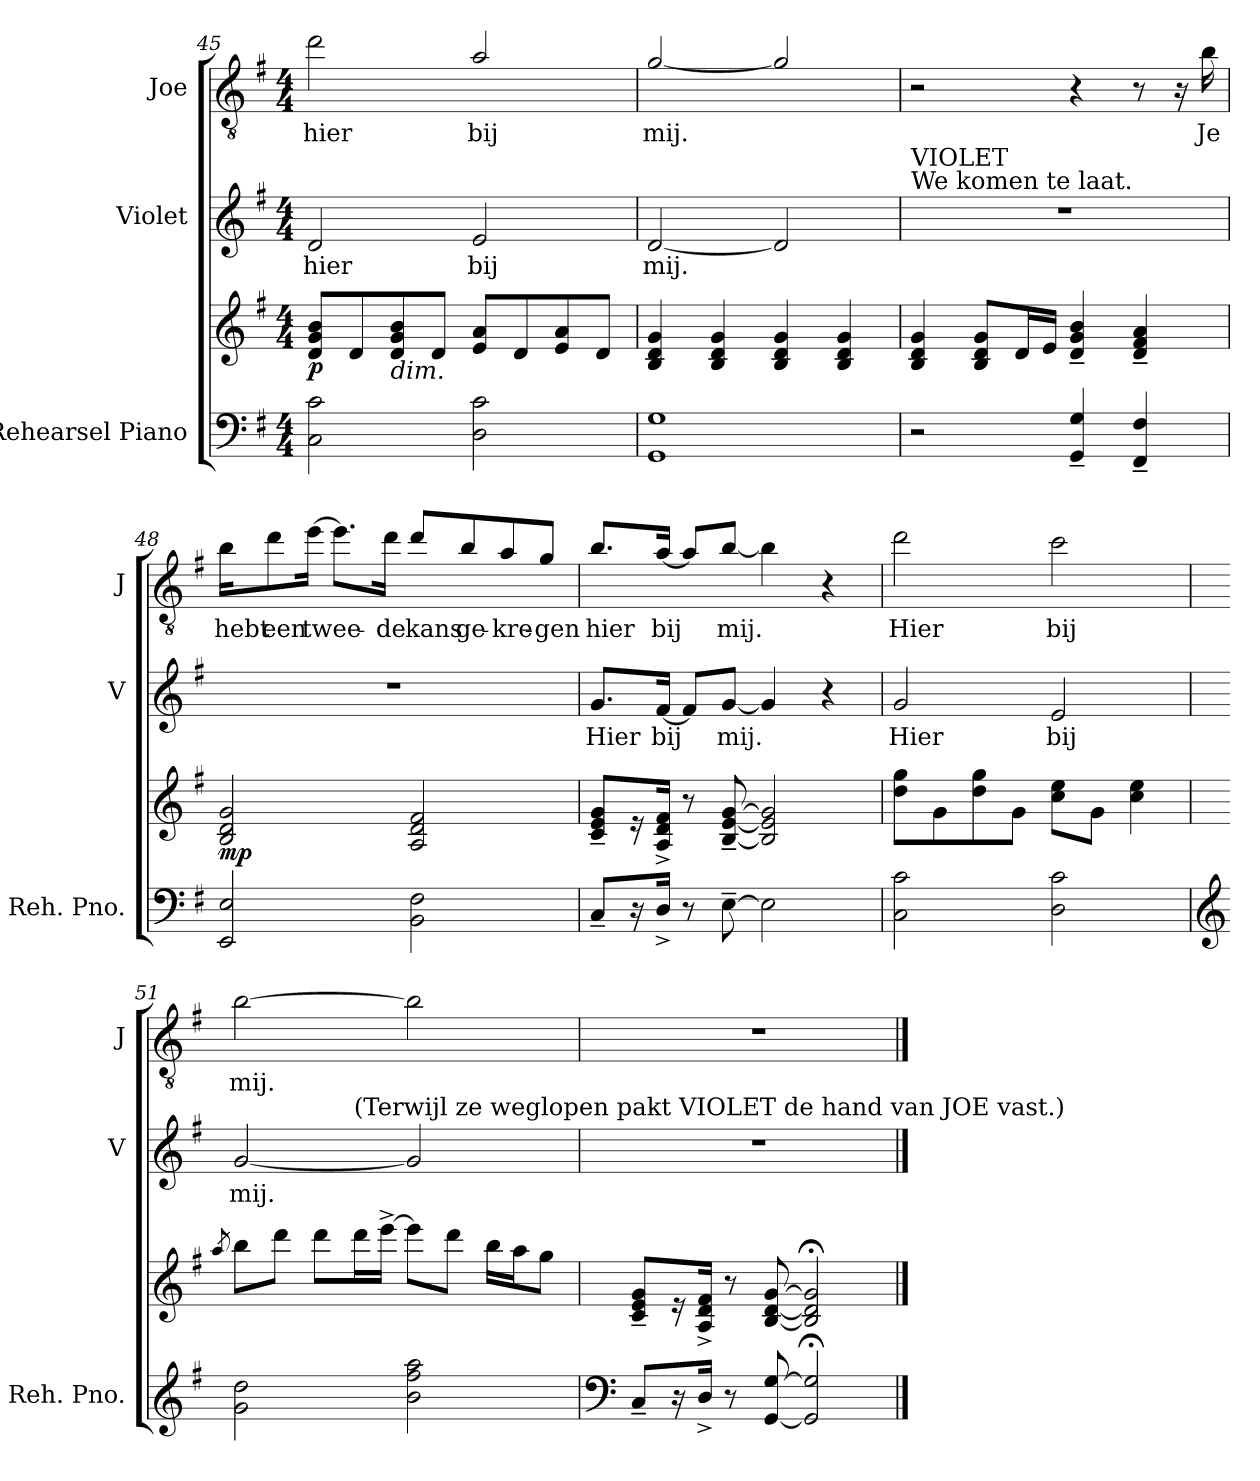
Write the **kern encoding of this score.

**kern	**kern	**dynam	**kern	**text	**kern	**text
*part3	*part3	*part3	*part2	*part2	*part1	*part1
*staff4	*staff3	*staff3/4	*staff2	*staff2	*staff1	*staff1
*I"Rehearsel Piano	*	*	*I"Violet	*	*I"Joe	*
*I'Reh. Pno.	*	*	*I'V	*	*I'J	*
*clefF4	*clefG2	*	*clefG2	*	*clefGv2	*
*	*	*	*	*	*ITrd8c14	*
*k[f#]	*k[f#]	*	*k[f#]	*	*k[f#]	*
*G:	*G:	*	*G:	*	*G:	*
*M4/4	*M4/4	*	*M4/4	*	*M4/4	*
=45	=45	=45	=45	=45	=45	=45
!	!	!LO:DY:b	!	!LO:LY:b	!	!LO:LY:b
2C\ 2c\	8d/ 8g/ 8b/L	p	2d/	hier	2d\	hier
.	8d/	.	.	.	.	.
!	!LO:TX:b:i:t=dim.	!	!	!	!	!
.	8d/ 8g/ 8b/	.	.	.	.	.
.	8d/J	.	.	.	.	.
!	!	!	!	!LO:LY:b	!	!LO:LY:b
2D\ 2c\	8e/ 8a/L	.	2e/	bij	2A/	bij
.	8d/	.	.	.	.	.
.	8e/ 8a/	.	.	.	.	.
.	8d/J	.	.	.	.	.
=46	=46	=46	=46	=46	=46	=46
!	!	!	!	!LO:LY:b	!	!LO:LY:b
1GG 1G	4B/ 4d/ 4g/	.	[2d/	mij.	[2G/	mij.
.	4B/ 4d/ 4g/	.	.	.	.	.
.	4B/ 4d/ 4g/	.	2d/]	.	2G/]	.
.	4B/ 4d/ 4g/	.	.	.	.	.
!!LO:LB:g=z
=47	=47	=47	=47	=47	=47	=47
!	!	!	!LO:TX:a:t=VIOLET\nWe komen te laat.	!	!	!
2r	4B/ 4d/ 4g/	.	1r	.	2r	.
.	8B/ 8d/ 8g/L	.	.	.	.	.
.	16d/L	.	.	.	.	.
.	16e/JJ	.	.	.	.	.
4GG/~< 4G/~<	4d/~< 4g/~< 4b/~<	.	.	.	4r	.
4FF#/~< 4F#/~<	4d/~< 4f#/~< 4a/~<	.	.	.	8r	.
.	.	.	.	.	16r	.
!	!	!	!	!	!	!LO:LY:b
.	.	.	.	.	16B\	Je
=48	=48	=48	=48	=48	=48	=48
!	!	!LO:DY:b	!	!	!	!LO:LY:b
2EE/ 2E/	2B/ 2d/ 2g/	mp	1r	.	16B\KL	hebt
!	!	!	!	!	!	!LO:LY:b
.	.	.	.	.	8d\	een
!	!	!	!	!	!	!LO:LY:b
.	.	.	.	.	[16e\Jk	twee-
.	.	.	.	.	8.e\L]	.
!	!	!	!	!	!	!LO:LY:b
.	.	.	.	.	16d\Jk	-de
!	!	!	!	!	!	!LO:LY:b
2BB\ 2F#\	2A/ 2d/ 2f#/	.	.	.	8d/L	kans
!	!	!	!	!	!	!LO:LY:b
.	.	.	.	.	8B/	ge-
!	!	!	!	!	!	!LO:LY:b
.	.	.	.	.	8A/	-kre-
!	!	!	!	!	!	!LO:LY:b
.	.	.	.	.	8G/J	-gen
=49	=49	=49	=49	=49	=49	=49
!	!	!	!	!LO:LY:b	!	!LO:LY:b
8C~</L	8c/~< 8e/~< 8g/~<L	.	8.g/L	Hier	8.B/L	hier
16r	16r	.	.	.	.	.
!	!	!	!	!LO:LY:b	!	!LO:LY:b
16D^</Jk	16A/^< 16d/^< 16f#/^<Jk	.	[16f#/Jk	bij	[16A/Jk	bij
8r	8r	.	8f#/L]	.	8A/L]	.
!	!	!	!	!LO:LY:b	!	!LO:LY:b
[8E~>\	[8B/~< [8e/~< [8g/~<	.	[8g/J	mij.	[8B/J	mij.
2E\]	2B/] 2e/] 2g/]	.	4g/]	.	4B\]	.
.	.	.	4r	.	4r	.
!!LO:PB:g=z
=50	=50	=50	=50	=50	=50	=50
!	!	!	!	!LO:LY:b	!	!LO:LY:b
2C\ 2c\	8dd\ 8gg\L	.	2g/	Hier	2d\	Hier
.	8g\	.	.	.	.	.
.	8dd\ 8gg\	.	.	.	.	.
.	8g\J	.	.	.	.	.
!	!	!	!	!LO:LY:b	!	!LO:LY:b
2D\ 2c\	8cc\ 8ee\L	.	2e/	bij	2c\	bij
.	8g\J	.	.	.	.	.
.	4cc\ 4ee\	.	.	.	.	.
=51	=51	=51	=51	=51	=51	=51
*clefG2	*	*	*	*	*	*
.	8qaa/	.	.	.	.	.
!	!	!	!	!LO:LY:b	!	!LO:LY:b
*	*	*	*^	*	*	*
2g\ 2dd\	8bb\L	.	[2g/	4.ryy	mij.	[2B\	mij.
.	8ddd\J	.	.	.	.	.	.
.	8ddd\L	.	.	.	.	.	.
!	!	!	!	!LO:TX:a:t=(Terwijl ze weglopen pakt VIOLET de hand van JOE vast.)	!	!	!
.	16ddd\L	.	.	2ryy	.	.	.
.	[16eee^>\JJ	.	.	.	.	.	.
2b\ 2ff#\ 2aa\	8eee\L]	.	2g/]	.	.	2B\]	.
.	8ddd\J	.	.	.	.	.	.
.	16bb\LL	.	.	.	.	.	.
.	16aa\J	.	.	.	.	.	.
.	8gg\J	.	.	8ryy	.	.	.
*	*	*	*v	*v	*	*	*
=52	=52	=52	=52	=52	=52	=52
*clefF4	*	*	*	*	*	*
8C~</L	8c/~< 8e/~< 8g/~<L	.	1r	.	1r	.
16r	16r	.	.	.	.	.
16D^</Jk	16A/^< 16d/^< 16f#/^<Jk	.	.	.	.	.
8r	8r	.	.	.	.	.
[8GG/ [8G/	[8B/ [8d/ [8g/	.	.	.	.	.
2GG/]; 2G/];	2B/]; 2d/]; 2g/];	.	.	.	.	.
==	==	==	==	==	==	==
*-	*-	*-	*-	*-	*-	*-
